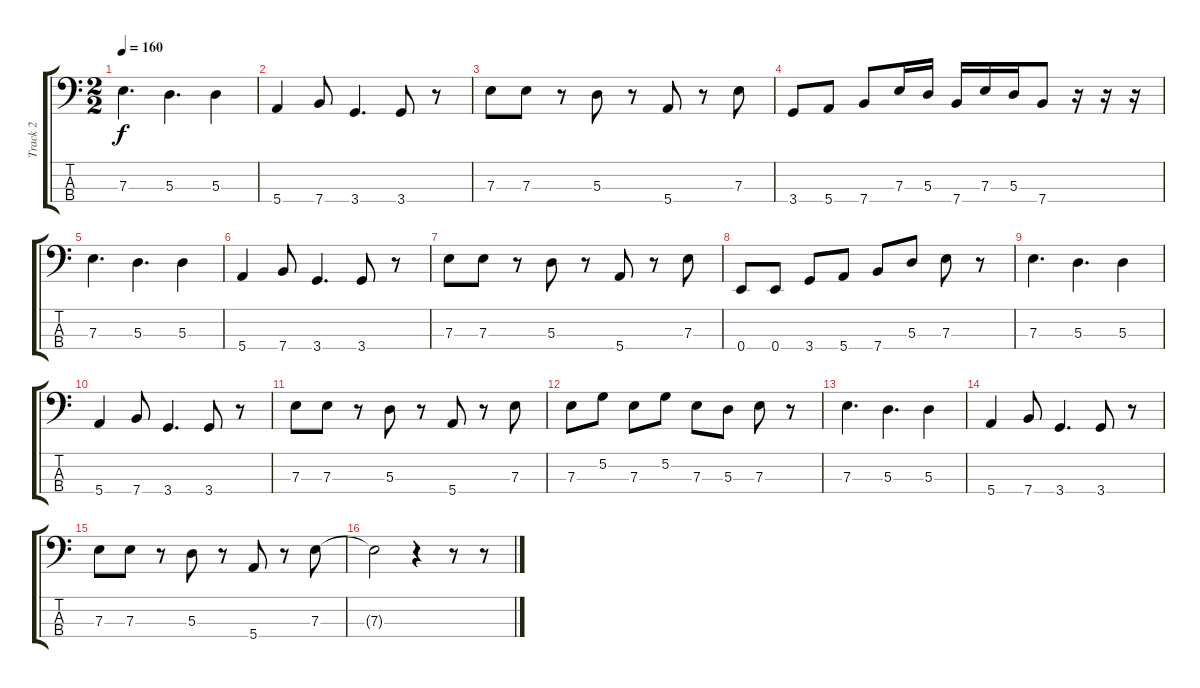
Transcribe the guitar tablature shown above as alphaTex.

\track ("Track 2" "Track 2") {instrument electricbassfinger}
\staff {score tabs}
\tuning (G2 D2 A1 E1) {hide}
\ts (2 2)
\tempo 160
\clef f4
\ks c
7.3.4{d dy f} 5.3.4{d} 5.3.4 |
5.4.4 7.4.8 3.4.4{d} 3.4.8 r.8 |
7.3.8 7.3.8 r.8 5.3.8 r.8 5.4.8 r.8 7.3.8 |
3.4.8 5.4.8 7.4.8 7.3.16 5.3.16 7.4.16 7.3.16 5.3.16 7.4.8 r.16 r.16 r.16 |
7.3.4{d} 5.3.4{d} 5.3.4 |
5.4.4 7.4.8 3.4.4{d} 3.4.8 r.8 |
7.3.8 7.3.8 r.8 5.3.8 r.8 5.4.8 r.8 7.3.8 |
0.4.8 0.4.8 3.4.8 5.4.8 7.4.8 5.3.8 7.3.8 r.8 |
7.3.4{d} 5.3.4{d} 5.3.4 |
5.4.4 7.4.8 3.4.4{d} 3.4.8 r.8 |
7.3.8 7.3.8 r.8 5.3.8 r.8 5.4.8 r.8 7.3.8 |
7.3.8 5.2.8 7.3.8 5.2.8 7.3.8 5.3.8 7.3.8 r.8 |
7.3.4{d} 5.3.4{d} 5.3.4 |
5.4.4 7.4.8 3.4.4{d} 3.4.8 r.8 |
7.3.8 7.3.8 r.8 5.3.8 r.8 5.4.8 r.8 7.3.8 |
7.3{t}.2 r.4 r.8 r.8
